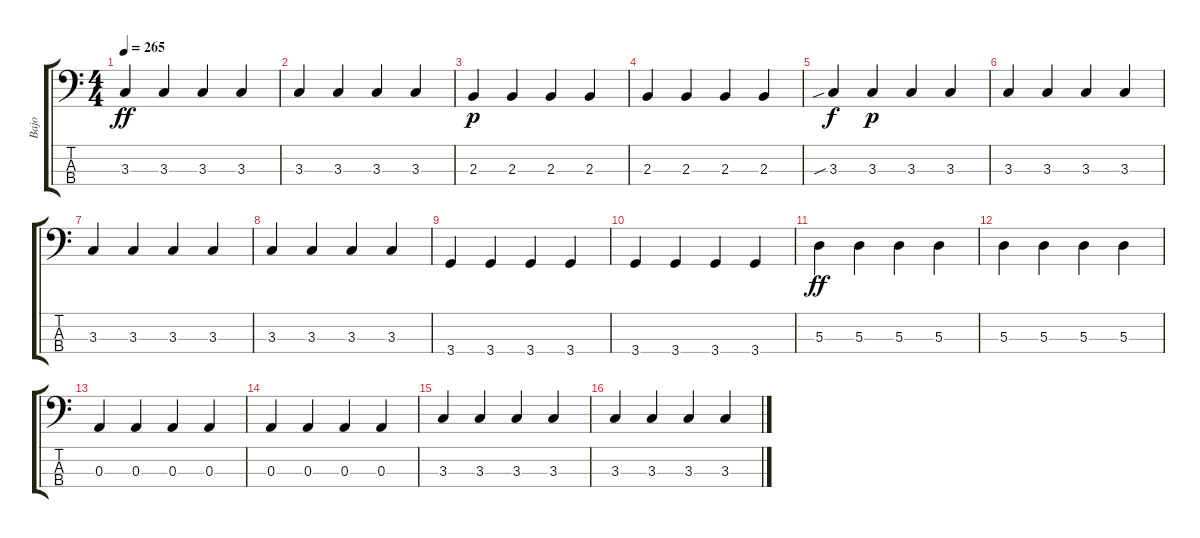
\track ("Bajo" "Bajo") {instrument electricbassfinger}
\staff {score tabs}
\tuning (G2 D2 A1 E1) {hide}
\ts (4 4)
\tempo 265
\clef f4
\ks c
3.3.4{dy ff} 3.3.4 3.3.4 3.3.4 |
3.3.4 3.3.4 3.3.4 3.3.4 |
2.3.4{dy p} 2.3.4 2.3.4 2.3.4 |
2.3.4 2.3.4 2.3.4 2.3.4 |
3.3{sib}.4{dy f} 3.3.4{dy p} 3.3.4 3.3.4 |
3.3.4 3.3.4 3.3.4 3.3.4 |
3.3.4 3.3.4 3.3.4 3.3.4 |
3.3.4 3.3.4 3.3.4 3.3.4 |
3.4.4 3.4.4 3.4.4 3.4.4 |
3.4.4 3.4.4 3.4.4 3.4.4 |
5.3.4{dy ff} 5.3.4 5.3.4 5.3.4 |
5.3.4 5.3.4 5.3.4 5.3.4 |
0.3.4 0.3.4 0.3.4 0.3.4 |
0.3.4 0.3.4 0.3.4 0.3.4 |
3.3.4 3.3.4 3.3.4 3.3.4 |
3.3.4 3.3.4 3.3.4 3.3.4
